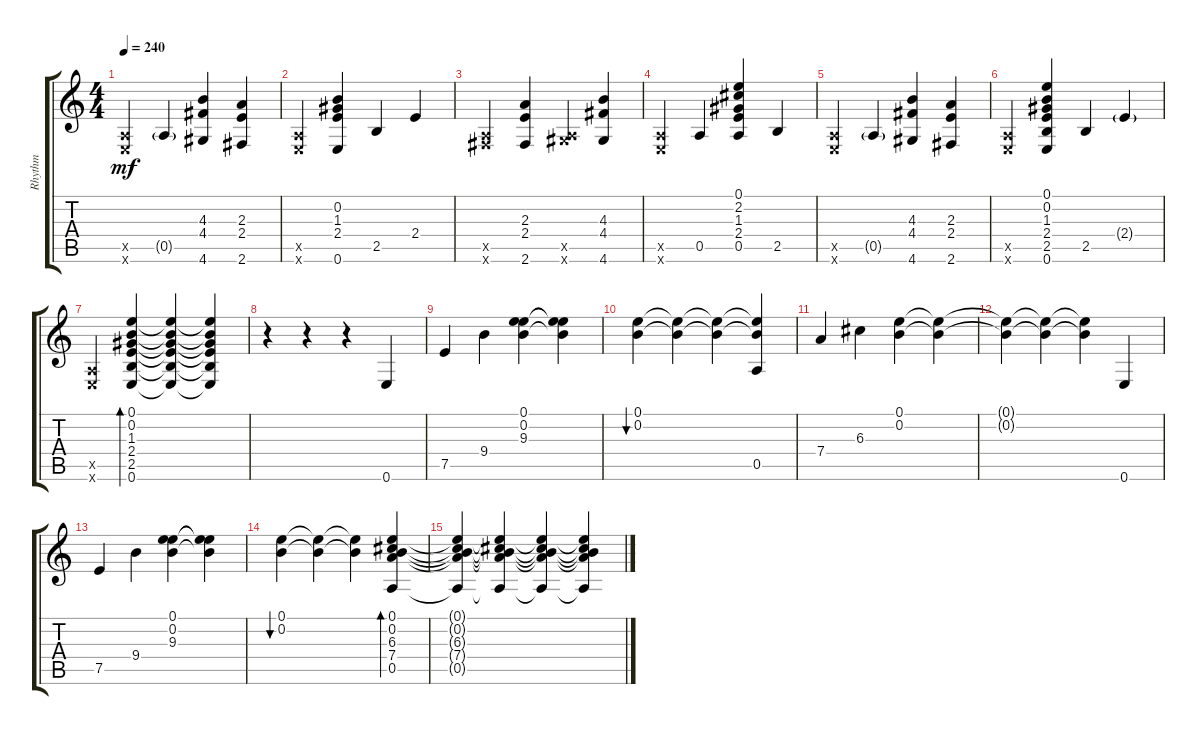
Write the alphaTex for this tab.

\track ("Rhythm" "Rhythm") {instrument acousticguitarsteel}
\staff {score tabs}
\tuning (E4 B3 G3 D3 A2 E2) {hide}
\ts (4 4)
\tempo 240
\clef g2
\ks c
(0.5{x} 0.6{x}).4{dy mf} 0.5{g}.4 (4.3 4.4 4.6).4 (2.3 2.4 2.6).4 |
(0.5{x} 0.6{x}).4 (0.2 1.3 2.4 0.6).4 2.5.4 2.4.4 |
(0.5{x} 2.6{x}).4 (2.3 2.4 2.6).4 (0.5{x} 4.6{x}).4 (4.3 4.4 4.6).4 |
(0.5{x} 0.6{x}).4 0.5.4 (0.1 2.2 1.3 2.4 0.5).4 2.5.4 |
(0.5{x} 0.6{x}).4 0.5{g}.4 (4.3 4.4 4.6).4 (2.3 2.4 2.6).4 |
(0.5{x} 0.6{x}).4 (0.1 0.2 1.3 2.4 2.5 0.6).4 2.5.4 2.4{g}.4 |
(0.5{x} 0.6{x}).4 (0.1 0.2 1.3 2.4 2.5 0.6).4{bd 120} (0.1{t} 0.2{t} 1.3{t} 2.4{t} 2.5{t} 0.6{t}).4 (0.1{t} 0.2{t} 1.3{t} 2.4{t} 2.5{t} 0.6{t}).4 |
r.4 r.4 r.4 0.6.4 |
7.5.4 9.4.4 (0.1 0.2 9.3).4 (0.1{t} 0.2{t} 9.3{t}).4 |
(0.1 0.2).4{bu 120} (0.1{t} 0.2{t}).4 (0.1{t} 0.2{t}).4 (0.1{t} 0.2{t} 0.5).4 |
7.4.4 6.3.4 (0.1 0.2).4 (0.1{t} 0.2{t}).4 |
(0.1{t} 0.2{t}).4 (0.1{t} 0.2{t}).4 (0.1{t} 0.2{t}).4 0.6.4 |
7.5.4 9.4.4 (0.1 0.2 9.3).4 (0.1{t} 0.2{t} 9.3{t}).4 |
(0.1 0.2).4{bu 120} (0.1{t} 0.2{t}).4 (0.1{t} 0.2{t}).4 (0.1 0.2 6.3 7.4 0.5).4{bd 240} |
(0.1{t} 0.2{t} 6.3{t} 7.4{t} 0.5{t}).4 (0.1{t} 0.2{t} 6.3{t} 7.4{t} 0.5{t}).4 (0.1{t} 0.2{t} 6.3{t} 7.4{t} 0.5{t}).4 (0.1{t} 0.2{t} 6.3{t} 7.4{t} 0.5{t}).4
